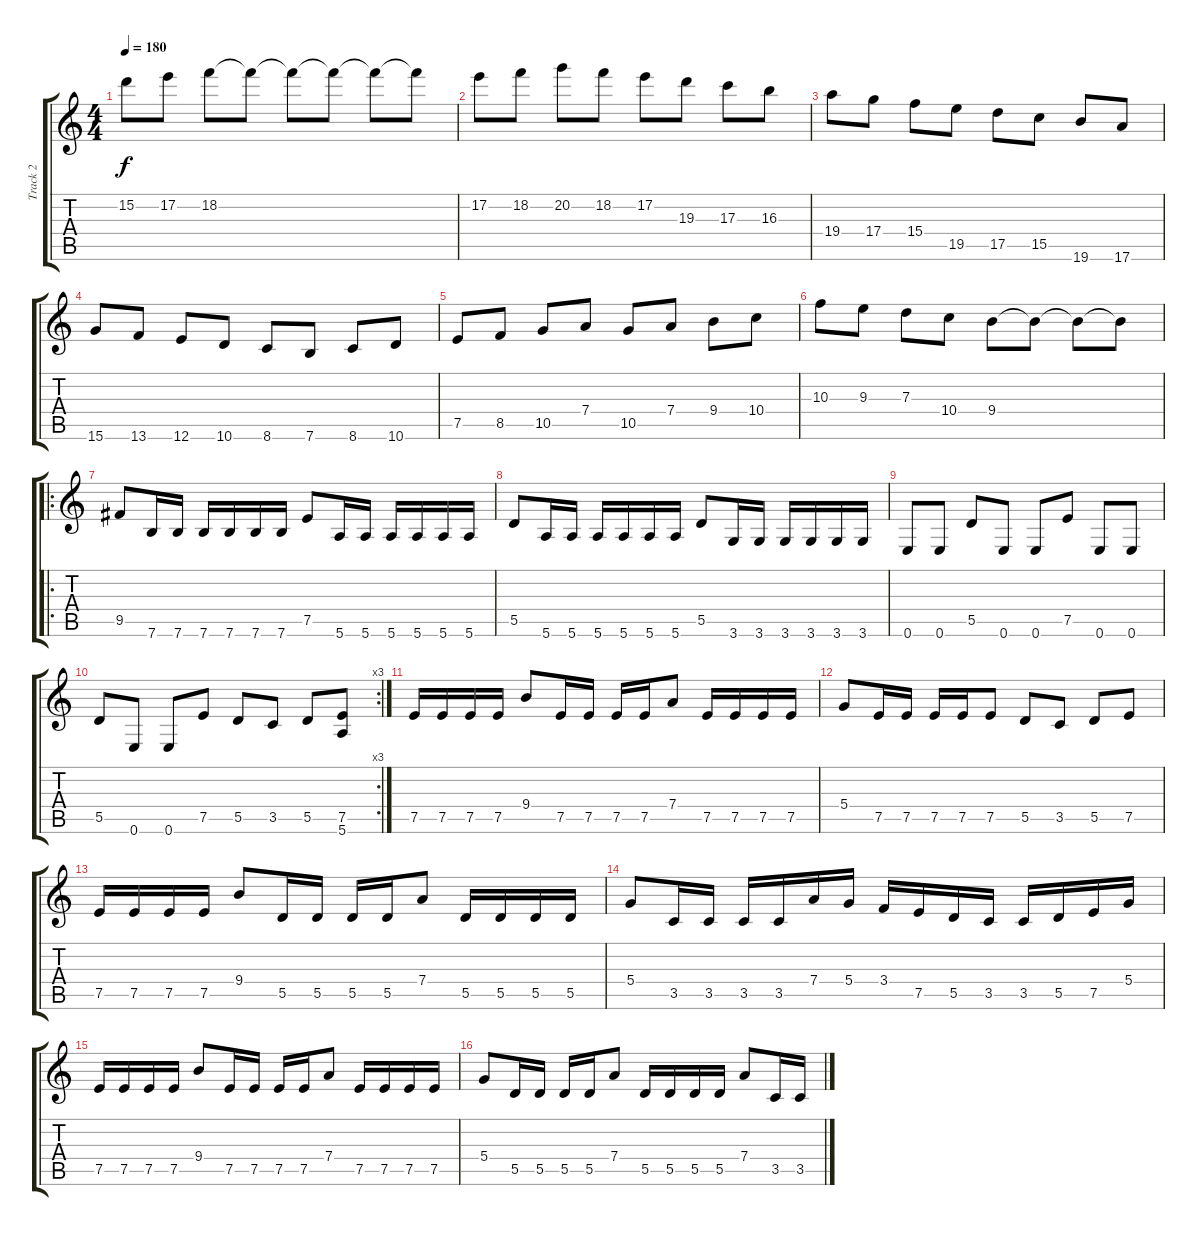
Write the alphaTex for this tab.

\track ("Track 2" "Track 2") {instrument distortionguitar}
\staff {score tabs}
\tuning (E4 B3 G3 D3 A2 E2) {hide}
\ts (4 4)
\tempo 180
\clef g2
\ks c
15.2.8{dy f} 17.2.8 18.2.8 18.2{t}.8 18.2{t}.8 18.2{t}.8 18.2{t}.8 18.2{t}.8 |
17.2.8 18.2.8 20.2.8 18.2.8 17.2.8 19.3.8 17.3.8 16.3.8 |
19.4.8 17.4.8 15.4.8 19.5.8 17.5.8 15.5.8 19.6.8 17.6.8 |
15.6.8 13.6.8 12.6.8 10.6.8 8.6.8 7.6.8 8.6.8 10.6.8 |
7.5.8 8.5.8 10.5.8 7.4.8 10.5.8 7.4.8 9.4.8 10.4.8 |
10.3.8 9.3.8 7.3.8 10.4.8 9.4.8 9.4{t}.8 9.4{t}.8 9.4{t}.8 |
\ro
9.5.8 7.6.16 7.6.16 7.6.16 7.6.16 7.6.16 7.6.16 7.5.8 5.6.16 5.6.16 5.6.16 5.6.16 5.6.16 5.6.16 |
5.5.8 5.6.16 5.6.16 5.6.16 5.6.16 5.6.16 5.6.16 5.5.8 3.6.16 3.6.16 3.6.16 3.6.16 3.6.16 3.6.16 |
0.6.8 0.6.8 5.5.8 0.6.8 0.6.8 7.5.8 0.6.8 0.6.8 |
\rc 3
5.5.8 0.6.8 0.6.8 7.5.8 5.5.8 3.5.8 5.5.8 (7.5 5.6).8 |
7.5.16 7.5.16 7.5.16 7.5.16 9.4.8 7.5.16 7.5.16 7.5.16 7.5.16 7.4.8 7.5.16 7.5.16 7.5.16 7.5.16 |
5.4.8 7.5.16 7.5.16 7.5.16 7.5.16 7.5.8 5.5.8 3.5.8 5.5.8 7.5.8 |
7.5.16 7.5.16 7.5.16 7.5.16 9.4.8 5.5.16 5.5.16 5.5.16 5.5.16 7.4.8 5.5.16 5.5.16 5.5.16 5.5.16 |
5.4.8 3.5.16 3.5.16 3.5.16 3.5.16 7.4.16 5.4.16 3.4.16 7.5.16 5.5.16 3.5.16 3.5.16 5.5.16 7.5.16 5.4.16 |
7.5.16 7.5.16 7.5.16 7.5.16 9.4.8 7.5.16 7.5.16 7.5.16 7.5.16 7.4.8 7.5.16 7.5.16 7.5.16 7.5.16 |
5.4.8 5.5.16 5.5.16 5.5.16 5.5.16 7.4.8 5.5.16 5.5.16 5.5.16 5.5.16 7.4.8 3.5.16 3.5.16
